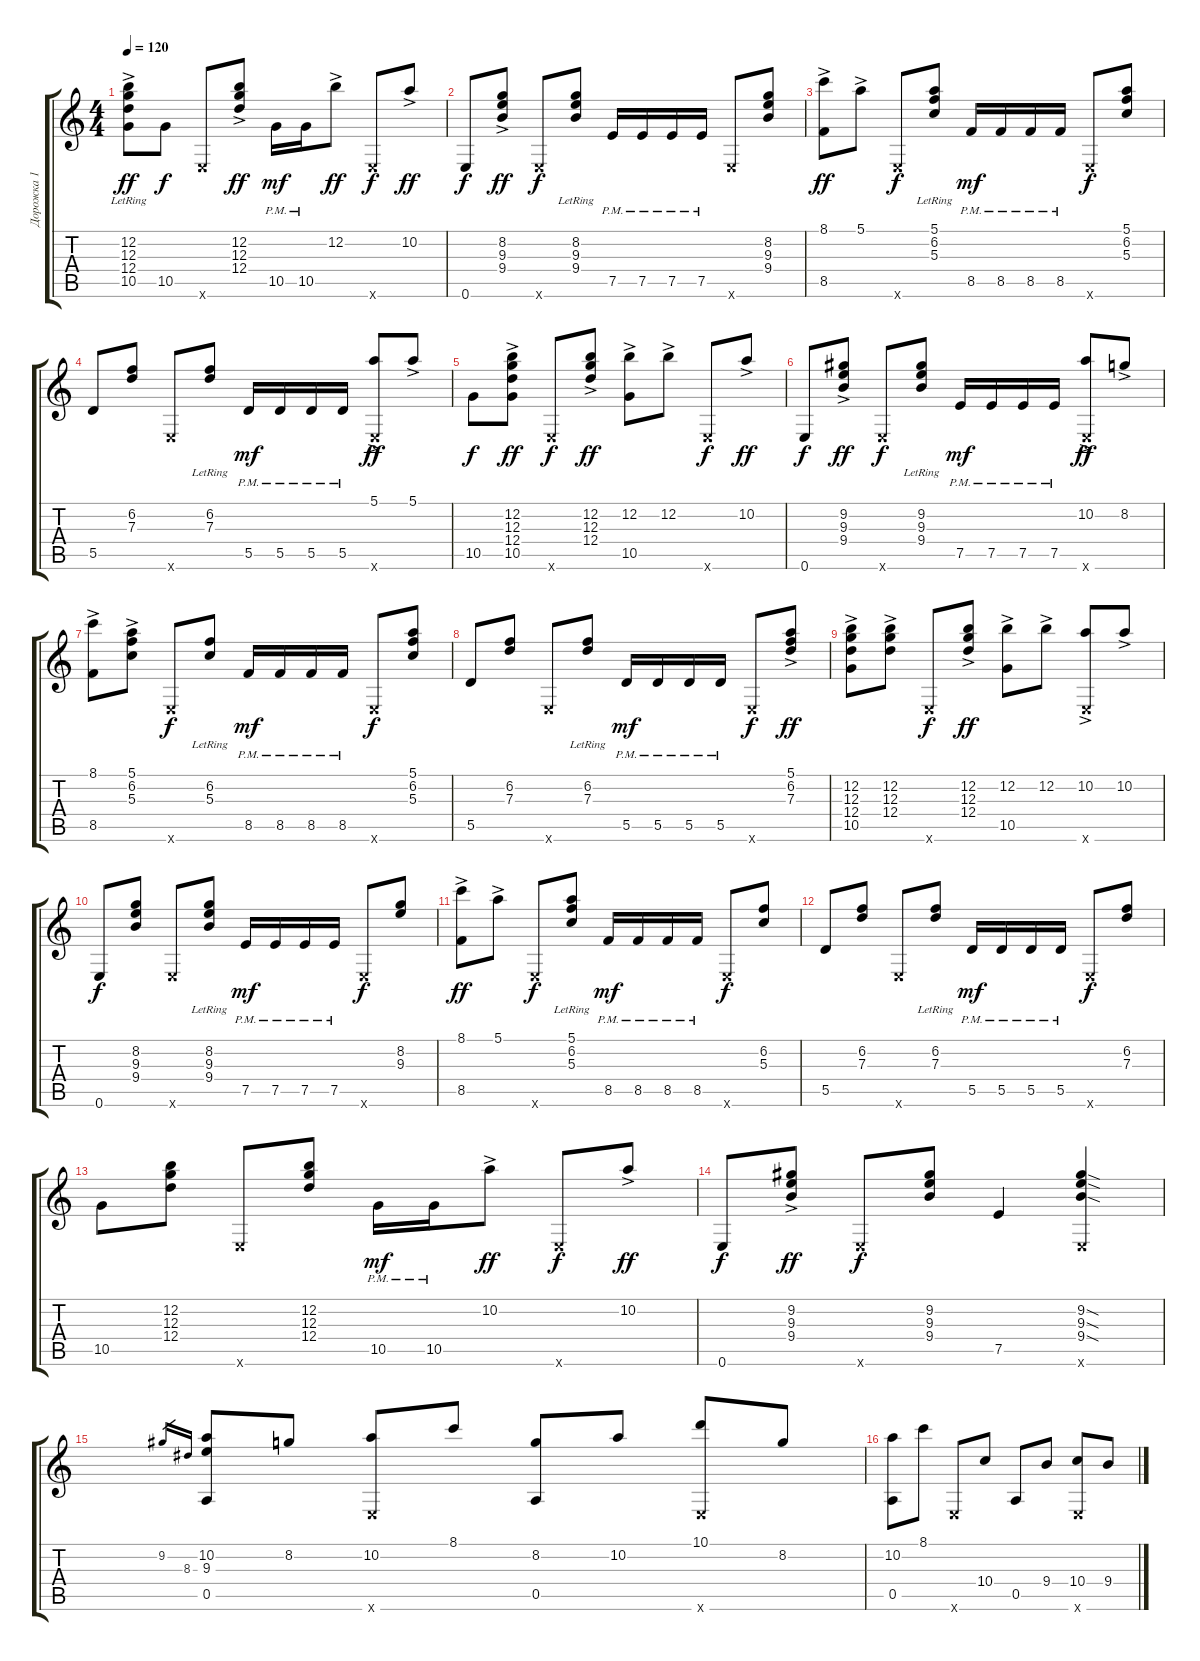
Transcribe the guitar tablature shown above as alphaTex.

\track ("Дорожка 1" "Дорожка 1") {instrument acousticguitarsteel}
\staff {score tabs}
\tuning (E4 B3 G3 D3 A2 E2) {hide}
\ts (4 4)
\tempo 120
\clef g2
\ks c
(12.2{ac lr} 12.3 12.4 10.5).8{dy ff} 10.5.8{dy f} 0.6{x}.8 (12.2{ac} 12.3 12.4).8{dy ff} 10.5{pm}.16{dy mf} 10.5{pm}.16 12.2{ac}.8{dy ff} 0.6{x}.8{dy f} 10.2{ac}.8{dy ff} |
0.6.8{dy f} (8.2{ac} 9.3 9.4).8{dy ff} 0.6{x}.8{dy f} (8.2{lr} 9.3{lr} 9.4{lr}).8 7.5{pm}.16 7.5{pm}.16 7.5{pm}.16 7.5{pm}.16 0.6{x}.8 (8.2 9.3 9.4).8 |
(8.1{ac} 8.5).8{dy ff} 5.1{ac}.8 0.6{x}.8{dy f} (5.1{lr} 6.2{lr} 5.3{lr}).8 8.5{pm}.16{dy mf} 8.5{pm}.16 8.5{pm}.16 8.5{pm}.16 0.6{x}.8{dy f} (5.1 6.2 5.3).8 |
5.5.8 (6.2 7.3).8 0.6{x}.8 (6.2{lr} 7.3{lr}).8 5.5{pm}.16{dy mf} 5.5{pm}.16 5.5{pm}.16 5.5{pm}.16 (5.1{ac} 0.6{x}).8{dy ff} 5.1{ac}.8 |
10.5.8{dy f} (12.2{ac} 12.3 12.4 10.5).8{dy ff} 0.6{x}.8{dy f} (12.2{ac} 12.3 12.4).8{dy ff} (12.2{ac} 10.5).8 12.2{ac}.8 0.6{x}.8{dy f} 10.2{ac}.8{dy ff} |
0.6.8{dy f} (9.2{ac} 9.3 9.4).8{dy ff} 0.6{x}.8{dy f} (9.2{lr} 9.3{lr} 9.4{lr}).8 7.5{pm}.16{dy mf} 7.5{pm}.16 7.5{pm}.16 7.5{pm}.16 (10.2{ac} 0.6{x}).8{dy ff} 8.2{ac}.8 |
(8.1{ac} 8.5).8 (5.1{ac} 6.2 5.3).8 0.6{x}.8{dy f} (6.2{lr} 5.3{lr}).8 8.5{pm}.16{dy mf} 8.5{pm}.16 8.5{pm}.16 8.5{pm}.16 0.6{x}.8{dy f} (5.1 6.2 5.3).8 |
5.5.8 (6.2 7.3).8 0.6{x}.8 (6.2{lr} 7.3{lr}).8 5.5{pm}.16{dy mf} 5.5{pm}.16 5.5{pm}.16 5.5{pm}.16 0.6{x}.8{dy f} (5.1{ac} 6.2 7.3).8{dy ff} |
(12.2{ac} 12.3 12.4 10.5).8 (12.2{ac} 12.3 12.4).8 0.6{x}.8{dy f} (12.2{ac} 12.3 12.4).8{dy ff} (12.2{ac} 10.5).8 12.2{ac}.8 (10.2{ac} 0.6{x}).8 10.2{ac}.8 |
0.6.8{dy f} (8.2 9.3 9.4).8 0.6{x}.8 (8.2{lr} 9.3{lr} 9.4{lr}).8 7.5{pm}.16{dy mf} 7.5{pm}.16 7.5{pm}.16 7.5{pm}.16 0.6{x}.8{dy f} (8.2 9.3).8 |
(8.1{ac} 8.5).8{dy ff} 5.1{ac}.8 0.6{x}.8{dy f} (5.1{lr} 6.2{lr} 5.3{lr}).8 8.5{pm}.16{dy mf} 8.5{pm}.16 8.5{pm}.16 8.5{pm}.16 0.6{x}.8{dy f} (6.2 5.3).8 |
5.5.8 (6.2 7.3).8 0.6{x}.8 (6.2{lr} 7.3{lr}).8 5.5{pm}.16{dy mf} 5.5{pm}.16 5.5{pm}.16 5.5{pm}.16 0.6{x}.8{dy f} (6.2 7.3).8 |
10.5.8 (12.2 12.3 12.4).8 0.6{x}.8 (12.2 12.3 12.4).8 10.5{pm}.16{dy mf} 10.5{pm}.16 10.2{ac}.8{dy ff} 0.6{x}.8{dy f} 10.2{ac}.8{dy ff} |
0.6.8{dy f} (9.2{ac} 9.3 9.4).8{dy ff} 0.6{x}.8{dy f} (9.2 9.3 9.4).8 7.5.4 (9.2{sod} 9.3{sod} 9.4{sod} 0.6{x}).4 |
9.2.16{gr} 8.3.16{gr} (10.2 9.3 0.5).8 8.2.8 (10.2 0.6{x}).8 8.1.8 (8.2 0.5).8 10.2.8 (10.1 0.6{x}).8 8.2.8 |
(10.2 0.5).8 8.1.8 0.6{x}.8 10.4.8 0.5.8 9.4.8 (10.4 0.6{x}).8 9.4.8
